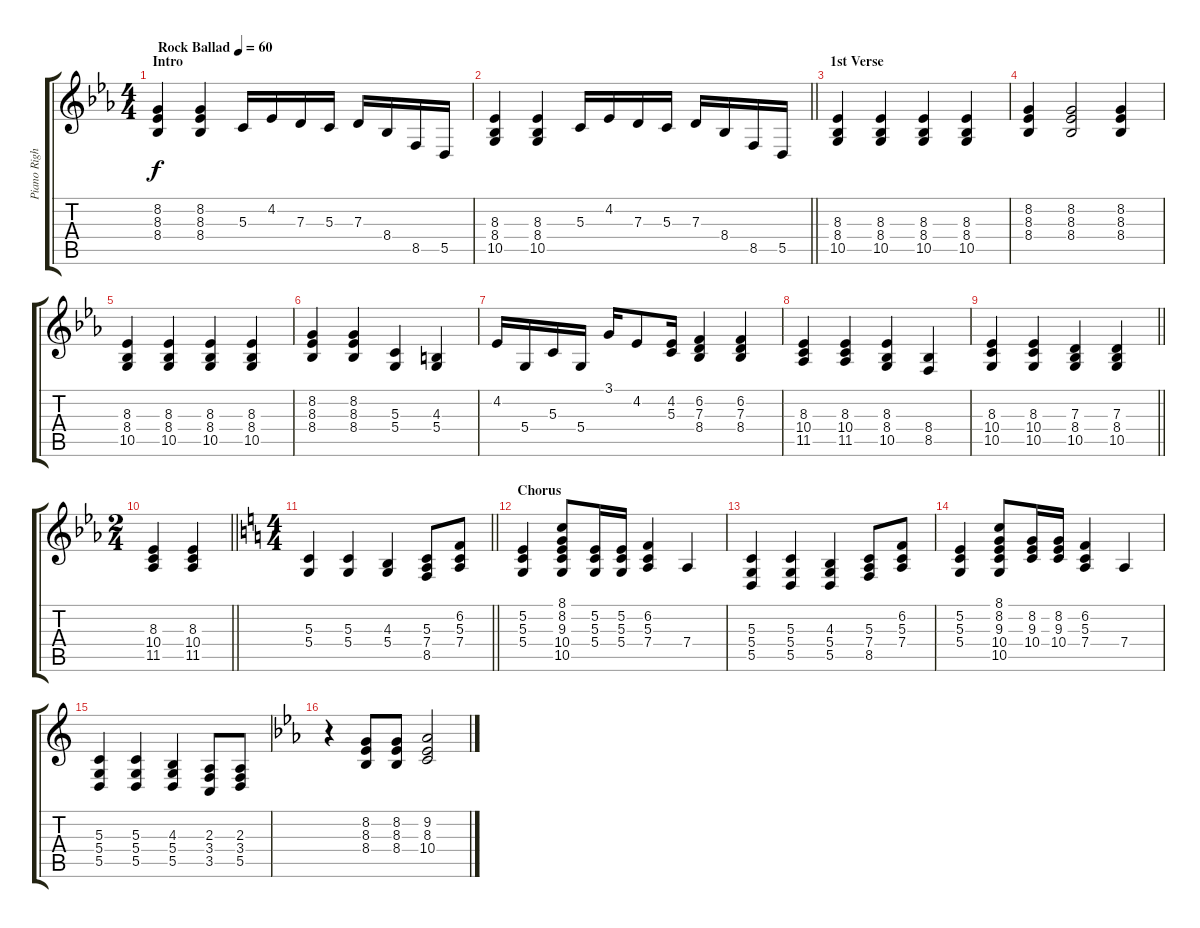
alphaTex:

\track ("Piano Right Hand" "Piano Righ") {instrument brightacousticpiano}
\staff {score tabs}
\tuning (E4 B3 G3 D3 A2 E2) {hide}
\ts (4 4)
\section ("" "Intro")
\tempo (60 "Rock Ballad")
\clef g2
\ks cminor
(8.2 8.3 8.4).4{dy f instrument brightacousticpiano} (8.2 8.3 8.4).4 5.3.16 4.2.16 7.3.16 5.3.16 7.3.16 8.4.16 8.5.16 5.5.16 |
\barLineRight lightlight
(8.3 8.4 10.5).4 (8.3 8.4 10.5).4 5.3.16 4.2.16 7.3.16 5.3.16 7.3.16 8.4.16 8.5.16 5.5.16 |
\section ("" "1st Verse")
(8.3 8.4 10.5).4 (8.3 8.4 10.5).4 (8.3 8.4 10.5).4 (8.3 8.4 10.5).4 |
(8.2 8.3 8.4).4 (8.2 8.3 8.4).2 (8.2 8.3 8.4).4 |
(8.3 8.4 10.5).4 (8.3 8.4 10.5).4 (8.3 8.4 10.5).4 (8.3 8.4 10.5).4 |
(8.2 8.3 8.4).4 (8.2 8.3 8.4).4 (5.3 5.4).4 (4.3 5.4).4 |
4.2.16 5.4.16 5.3.16 5.4.16 3.1.16 4.2.8 (4.2 5.3).16 (6.2 7.3 8.4).4 (6.2 7.3 8.4).4 |
(8.3 10.4 11.5).4 (8.3 10.4 11.5).4 (8.3 8.4 10.5).4 (8.4 8.5).4 |
\barLineRight lightlight
(8.3 10.4 10.5).4 (8.3 10.4 10.5).4 (7.3 8.4 10.5).4 (7.3 8.4 10.5).4 |
\ts (2 4)
\barLineRight lightlight
(8.3 10.4 11.5).4 (8.3 10.4 11.5).4 |
\ts (4 4)
\barLineRight lightlight
\ks c
(5.3 5.4).4 (5.3 5.4).4 (4.3 5.4).4 (5.3 7.4 8.5).8 (6.2 5.3 7.4).8 |
\section ("" "Chorus")
(5.2 5.3 5.4).4 (8.1 8.2 9.3 10.4 10.5).8 (5.2 5.3 5.4).16 (5.2 5.3 5.4).16 (6.2 5.3 7.4).4 7.4.4 |
(5.3 5.4 5.5).4 (5.3 5.4 5.5).4 (4.3 5.4 5.5).4 (5.3 7.4 8.5).8 (6.2 5.3 7.4).8 |
(5.2 5.3 5.4).4 (8.1 8.2 9.3 10.4 10.5).8 (8.2 9.3 10.4).16 (8.2 9.3 10.4).16 (6.2 5.3 7.4).4 7.4.4 |
(5.3 5.4 5.5).4 (5.3 5.4 5.5).4 (4.3 5.4 5.5).4 (2.3 3.4 3.5).8 (2.3 3.4 5.5).8 |
\ks cminor
r.4 (8.2 8.3 8.4).8 (8.2 8.3 8.4).8 (9.2 8.3 10.4).2
